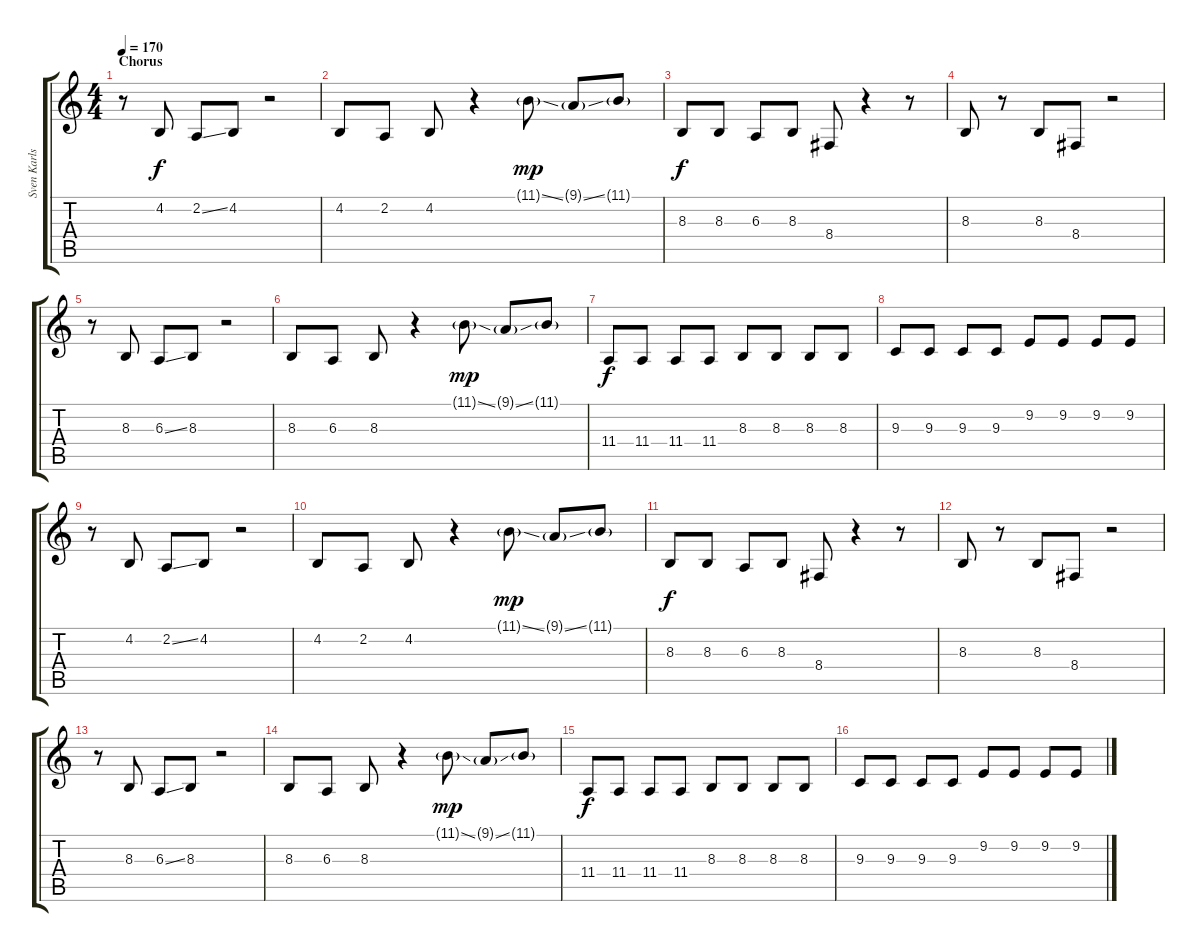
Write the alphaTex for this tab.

\track ("Sven Karlsson -Keyboards-" "Sven Karls") {instrument oboe}
\staff {score tabs}
\tuning (C4 G3 Eb3 Bb2 F2 C2) {hide}
\ts (4 4)
\section ("" "Chorus")
\tempo 170
\clef g2
\ks c
r.8{dy p} 4.2.8{dy f} 2.2{ss}.8 4.2.8 r.2 |
4.2.8 2.2.8 4.2.8 r.4 11.1{ss g}.8{dy mp} 9.1{ss g}.8 11.1{g}.8 |
8.3.8{dy f} 8.3.8 6.3.8 8.3.8 8.4.8 r.4 r.8 |
8.3.8 r.8 8.3.8 8.4.8 r.2 |
r.8 8.3.8 6.3{ss}.8 8.3.8 r.2 |
8.3.8 6.3.8 8.3.8 r.4 11.1{ss g}.8{dy mp} 9.1{ss g}.8 11.1{g}.8 |
11.4.8{dy f} 11.4.8 11.4.8 11.4.8 8.3.8 8.3.8 8.3.8 8.3.8 |
9.3.8 9.3.8 9.3.8 9.3.8 9.2.8 9.2.8 9.2.8 9.2.8 |
r.8 4.2.8 2.2{ss}.8 4.2.8 r.2 |
4.2.8 2.2.8 4.2.8 r.4 11.1{ss g}.8{dy mp} 9.1{ss g}.8 11.1{g}.8 |
8.3.8{dy f} 8.3.8 6.3.8 8.3.8 8.4.8 r.4 r.8 |
8.3.8 r.8 8.3.8 8.4.8 r.2 |
r.8 8.3.8 6.3{ss}.8 8.3.8 r.2 |
8.3.8 6.3.8 8.3.8 r.4 11.1{ss g}.8{dy mp} 9.1{ss g}.8 11.1{g}.8 |
11.4.8{dy f} 11.4.8 11.4.8 11.4.8 8.3.8 8.3.8 8.3.8 8.3.8 |
9.3.8 9.3.8 9.3.8 9.3.8 9.2.8 9.2.8 9.2.8 9.2.8
